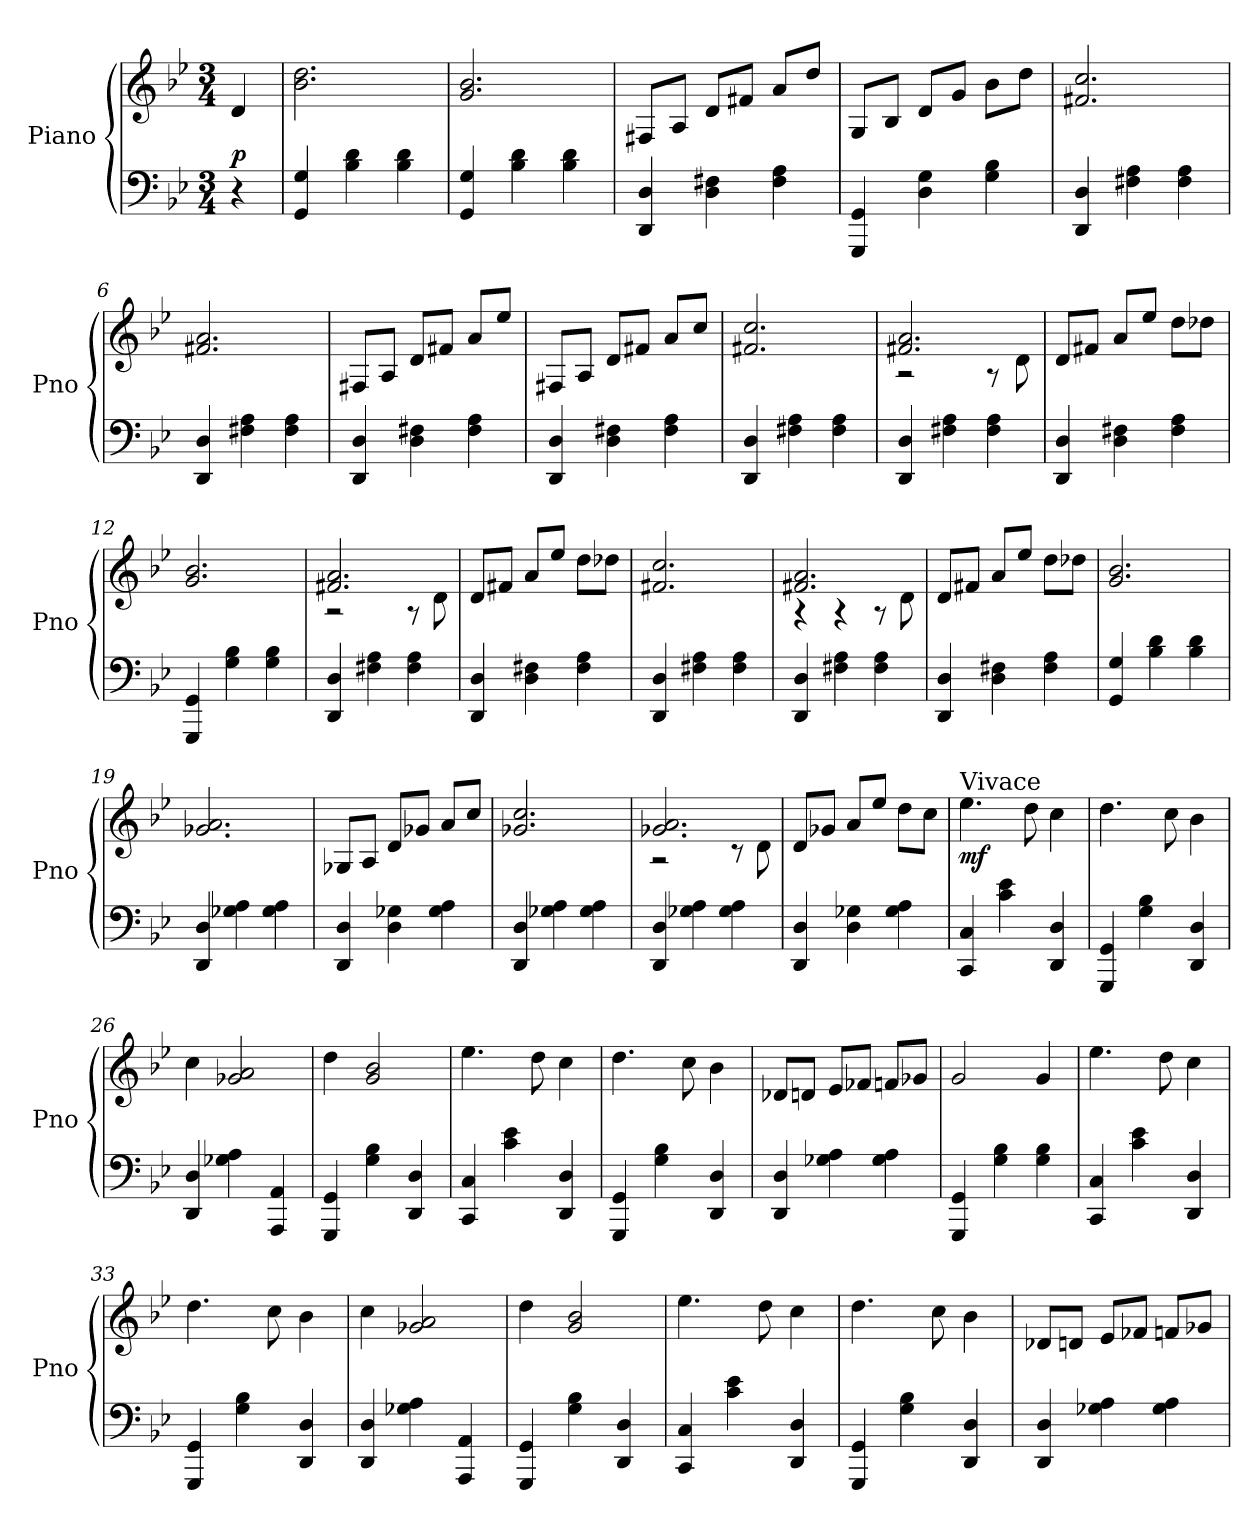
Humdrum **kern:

**kern	**kern	**dynam
*part1	*part1	*part1
*staff2	*staff1	*staff1/2
*I"Piano	*	*
*I'Pno	*	*
*clefF4	*clefG2	*
*k[b-e-]	*k[b-e-]	*
*B-:	*B-:	*
*M3/4	*M3/4	*
=	=	=
!	!	!LO:DY:a=2
4r	4d/	p
=1	=1	=1
4GG/ 4G/	2.b-\ 2.dd\	.
4B-\ 4d\	.	.
4B-\ 4d\	.	.
=2	=2	=2
4GG/ 4G/	2.g/ 2.b-/	.
4B-\ 4d\	.	.
4B-\ 4d\	.	.
=3	=3	=3
4DD/ 4D/	8F#X/L	.
.	8A/J	.
4D\ 4F#X\	8d/L	.
.	8f#X/J	.
4F#\ 4A\	8a/L	.
.	8dd/J	.
=4	=4	=4
4GGG/ 4GG/	8G/L	.
.	8B-/J	.
4D\ 4G\	8d/L	.
.	8g/J	.
4G\ 4B-\	8b-\L	.
.	8dd\J	.
=5	=5	=5
4DD/ 4D/	2.f#X/ 2.cc/	.
4F#X\ 4A\	.	.
4F#\ 4A\	.	.
=6	=6	=6
4DD/ 4D/	2.f#X/ 2.a/	.
4F#X\ 4A\	.	.
4F#\ 4A\	.	.
=7	=7	=7
4DD/ 4D/	8F#X/L	.
.	8A/J	.
4D\ 4F#X\	8d/L	.
.	8f#X/J	.
4F#\ 4A\	8a/L	.
.	8ee-/J	.
!!LO:LB:g=z
=8	=8	=8
4DD/ 4D/	8F#X/L	.
.	8A/J	.
4D\ 4F#X\	8d/L	.
.	8f#X/J	.
4F#\ 4A\	8a/L	.
.	8cc/J	.
=9	=9	=9
4DD/ 4D/	2.f#X/ 2.cc/	.
4F#X\ 4A\	.	.
4F#\ 4A\	.	.
=10	=10	=10
*	*^	*
4DD/ 4D/	2.f#X/ 2.a/	2r	.
4F#X\ 4A\	.	.	.
4F#\ 4A\	.	8r	.
.	.	8d\	.
*	*v	*v	*
=11	=11	=11
4DD/ 4D/	8d/L	.
.	8f#X/J	.
4D\ 4F#X\	8a/L	.
.	8ee-/J	.
4F#\ 4A\	8dd\L	.
.	8dd-X\J	.
=12	=12	=12
4GGG/ 4GG/	2.g/ 2.b-/	.
4G\ 4B-\	.	.
4G\ 4B-\	.	.
=13	=13	=13
*	*^	*
4DD/ 4D/	2.f#X/ 2.a/	2r	.
4F#X\ 4A\	.	.	.
4F#\ 4A\	.	8r	.
.	.	8d\	.
*	*v	*v	*
=14	=14	=14
4DD/ 4D/	8d/L	.
.	8f#X/J	.
4D\ 4F#X\	8a/L	.
.	8ee-/J	.
4F#\ 4A\	8dd\L	.
.	8dd-X\J	.
!!LO:LB:g=z
=15	=15	=15
4DD/ 4D/	2.f#X/ 2.cc/	.
4F#X\ 4A\	.	.
4F#\ 4A\	.	.
=16	=16	=16
*	*^	*
4DD/ 4D/	2.f#X/ 2.a/	4r	.
4F#X\ 4A\	.	4r	.
4F#\ 4A\	.	8r	.
.	.	8d\	.
*	*v	*v	*
=17	=17	=17
4DD/ 4D/	8d/L	.
.	8f#X/J	.
4D\ 4F#X\	8a/L	.
.	8ee-/J	.
4F#\ 4A\	8dd\L	.
.	8dd-X\J	.
=18	=18	=18
4GG/ 4G/	2.g/ 2.b-/	.
4B-\ 4d\	.	.
4B-\ 4d\	.	.
=19	=19	=19
4DD/ 4D/	2.g-X/ 2.a/	.
4G-X\ 4A\	.	.
4G-\ 4A\	.	.
=20	=20	=20
4DD/ 4D/	8G-X/L	.
.	8A/J	.
4D\ 4G-X\	8d/L	.
.	8g-X/J	.
4G-\ 4A\	8a/L	.
.	8cc/J	.
=21	=21	=21
4DD/ 4D/	2.g-X/ 2.cc/	.
4G-X\ 4A\	.	.
4G-\ 4A\	.	.
!!LO:LB:g=z
=22	=22	=22
*	*^	*
4DD/ 4D/	2.g-X/ 2.a/	2r	.
4G-X\ 4A\	.	.	.
4G-\ 4A\	.	8r	.
.	.	8d\	.
*	*v	*v	*
=23	=23	=23
4DD/ 4D/	8d/L	.
.	8g-X/J	.
4D\ 4G-X\	8a/L	.
.	8ee-/J	.
4G-\ 4A\	8dd\L	.
.	8cc\J	.
=24	=24	=24
!	!LO:TX:a:t=Vivace	!
!	!	!LO:DY:b
4CC/ 4C/	4.ee-\	mf
4c\ 4e-\	.	.
.	8dd\	.
4DD/ 4D/	4cc\	.
=25	=25	=25
4GGG/ 4GG/	4.dd\	.
4G\ 4B-\	.	.
.	8cc\	.
4DD/ 4D/	4b-\	.
=26	=26	=26
4DD/ 4D/	4cc\	.
4G-X\ 4A\	2g-X/ 2a/	.
4AAA/ 4AA/	.	.
=27	=27	=27
4GGG/ 4GG/	4dd\	.
4G\ 4B-\	2g/ 2b-/	.
4DD/ 4D/	.	.
=28	=28	=28
4CC/ 4C/	4.ee-\	.
4c\ 4e-\	.	.
.	8dd\	.
4DD/ 4D/	4cc\	.
=29	=29	=29
4GGG/ 4GG/	4.dd\	.
4G\ 4B-\	.	.
.	8cc\	.
4DD/ 4D/	4b-\	.
!!LO:LB:g=z
=30	=30	=30
4DD/ 4D/	8d-X/L	.
.	8dn/J	.
4G-X\ 4A\	8e-/L	.
.	8f-X/J	.
4G-\ 4A\	8fn/L	.
.	8g-X/J	.
=31	=31	=31
4GGG/ 4GG/	2g/	.
4G\ 4B-\	.	.
4G\ 4B-\	4g/	.
=32	=32	=32
4CC/ 4C/	4.ee-\	.
4c\ 4e-\	.	.
.	8dd\	.
4DD/ 4D/	4cc\	.
=33	=33	=33
4GGG/ 4GG/	4.dd\	.
4G\ 4B-\	.	.
.	8cc\	.
4DD/ 4D/	4b-\	.
=34	=34	=34
4DD/ 4D/	4cc\	.
4G-X\ 4A\	2g-X/ 2a/	.
4AAA/ 4AA/	.	.
=35	=35	=35
4GGG/ 4GG/	4dd\	.
4G\ 4B-\	2g/ 2b-/	.
4DD/ 4D/	.	.
=36	=36	=36
4CC/ 4C/	4.ee-\	.
4c\ 4e-\	.	.
.	8dd\	.
4DD/ 4D/	4cc\	.
=37	=37	=37
4GGG/ 4GG/	4.dd\	.
4G\ 4B-\	.	.
.	8cc\	.
4DD/ 4D/	4b-\	.
!!LO:PB:g=z
=38	=38	=38
4DD/ 4D/	8d-X/L	.
.	8dn/J	.
4G-X\ 4A\	8e-/L	.
.	8f-X/J	.
4G-\ 4A\	8fn/L	.
.	8g-X/J	.
=	=	=
*-	*-	*-
